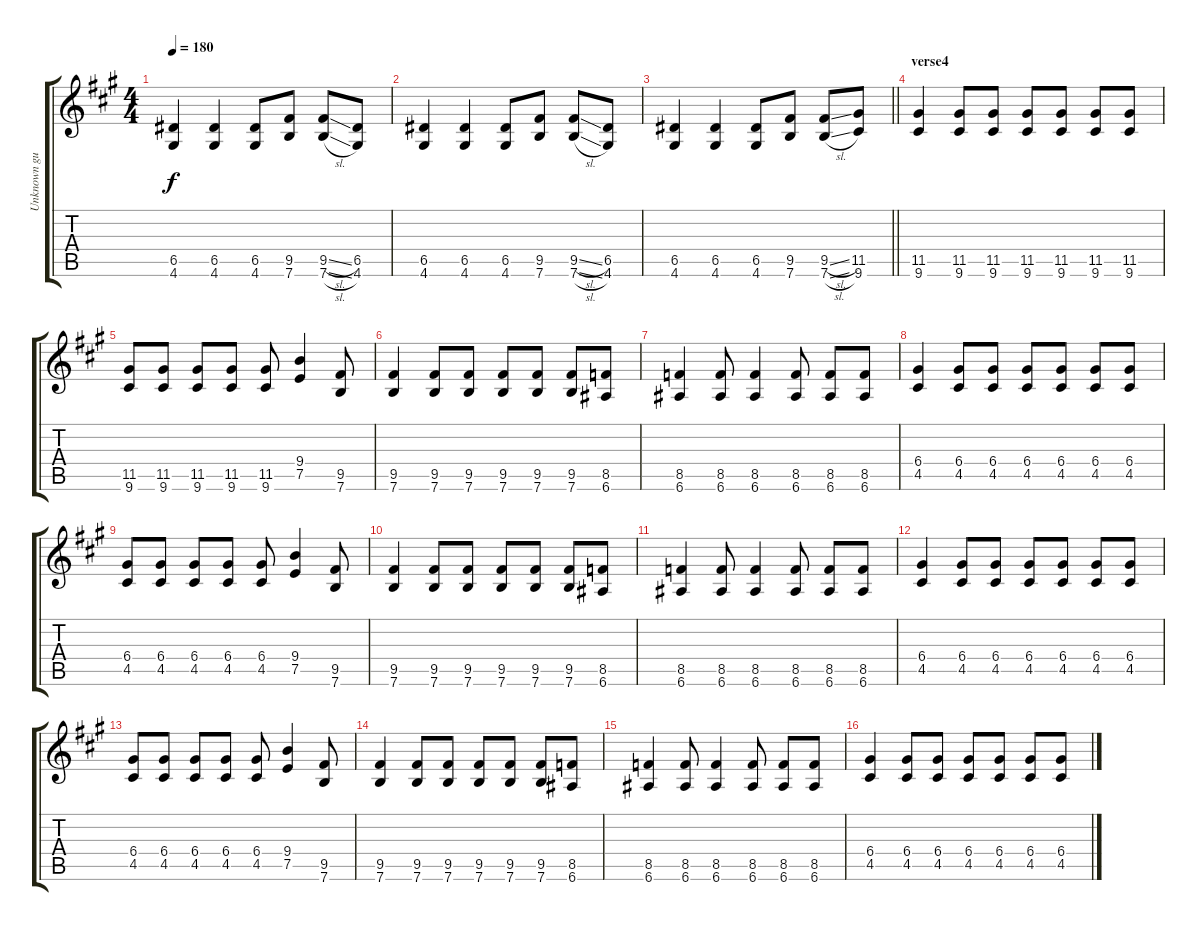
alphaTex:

\track ("Unknown guy" "Unknown gu") {instrument distortionguitar}
\staff {score tabs}
\tuning (E4 B3 G3 D3 A2 E2) {hide}
\ts (4 4)
\tempo 180
\clef g2
\ks a
(6.5 4.6).4{dy f} (6.5 4.6).4 (6.5 4.6).8 (9.5 7.6).8 (9.5{sl} 7.6{sl}).8 (6.5 4.6).8 |
(6.5 4.6).4 (6.5 4.6).4 (6.5 4.6).8 (9.5 7.6).8 (9.5{sl} 7.6{sl}).8 (6.5 4.6).8 |
\barLineRight lightlight
(6.5 4.6).4 (6.5 4.6).4 (6.5 4.6).8 (9.5 7.6).8 (9.5{sl} 7.6{sl}).8 (11.5 9.6).8 |
\section ("" "verse4")
(11.5 9.6).4 (11.5 9.6).8 (11.5 9.6).8 (11.5 9.6).8 (11.5 9.6).8 (11.5 9.6).8 (11.5 9.6).8 |
(11.5 9.6).8 (11.5 9.6).8 (11.5 9.6).8 (11.5 9.6).8 (11.5 9.6).8 (9.4 7.5).4 (9.5 7.6).8 |
(9.5 7.6).4 (9.5 7.6).8 (9.5 7.6).8 (9.5 7.6).8 (9.5 7.6).8 (9.5 7.6).8 (8.5 6.6).8 |
(8.5 6.6).4 (8.5 6.6).8 (8.5 6.6).4 (8.5 6.6).8 (8.5 6.6).8 (8.5 6.6).8 |
(6.4 4.5).4 (6.4 4.5).8 (6.4 4.5).8 (6.4 4.5).8 (6.4 4.5).8 (6.4 4.5).8 (6.4 4.5).8 |
(6.4 4.5).8 (6.4 4.5).8 (6.4 4.5).8 (6.4 4.5).8 (6.4 4.5).8 (9.4 7.5).4 (9.5 7.6).8 |
(9.5 7.6).4 (9.5 7.6).8 (9.5 7.6).8 (9.5 7.6).8 (9.5 7.6).8 (9.5 7.6).8 (8.5 6.6).8 |
(8.5 6.6).4 (8.5 6.6).8 (8.5 6.6).4 (8.5 6.6).8 (8.5 6.6).8 (8.5 6.6).8 |
(6.4 4.5).4 (6.4 4.5).8 (6.4 4.5).8 (6.4 4.5).8 (6.4 4.5).8 (6.4 4.5).8 (6.4 4.5).8 |
(6.4 4.5).8 (6.4 4.5).8 (6.4 4.5).8 (6.4 4.5).8 (6.4 4.5).8 (9.4 7.5).4 (9.5 7.6).8 |
(9.5 7.6).4 (9.5 7.6).8 (9.5 7.6).8 (9.5 7.6).8 (9.5 7.6).8 (9.5 7.6).8 (8.5 6.6).8 |
(8.5 6.6).4 (8.5 6.6).8 (8.5 6.6).4 (8.5 6.6).8 (8.5 6.6).8 (8.5 6.6).8 |
(6.4 4.5).4 (6.4 4.5).8 (6.4 4.5).8 (6.4 4.5).8 (6.4 4.5).8 (6.4 4.5).8 (6.4 4.5).8
